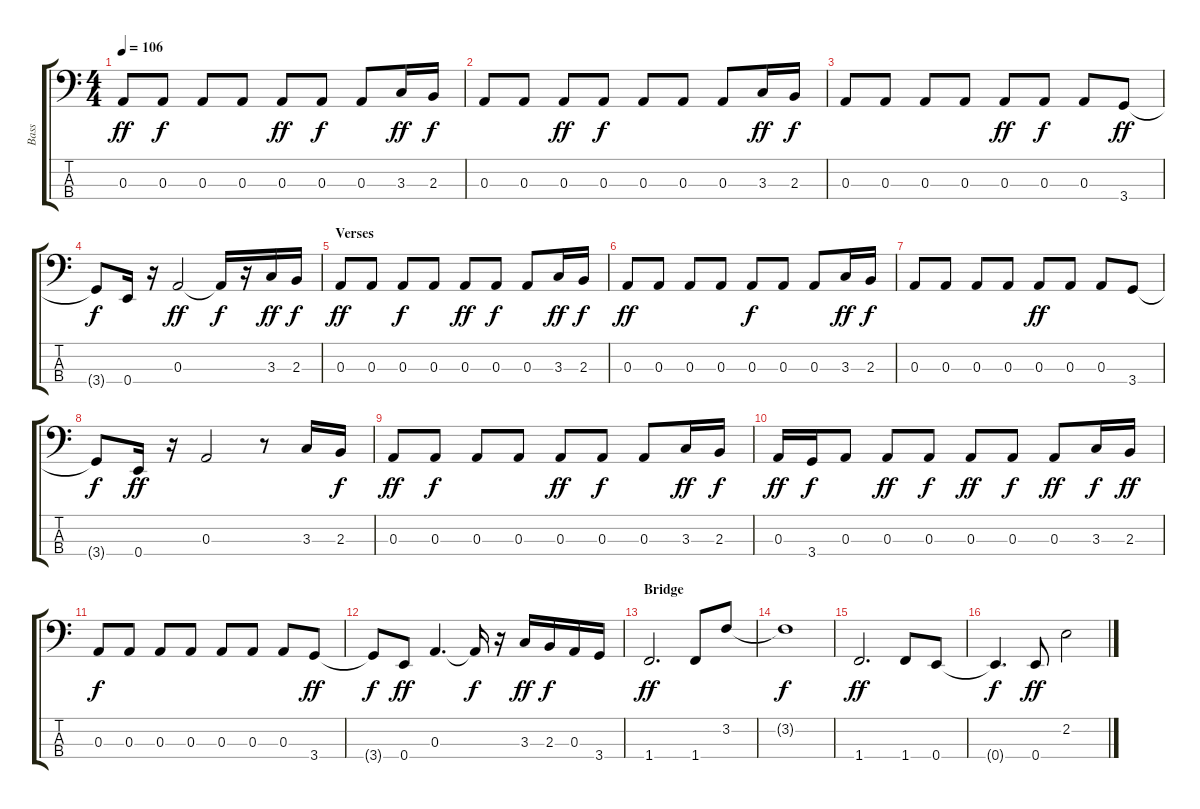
\track ("Bass" "Bass") {instrument electricbassfinger}
\staff {score tabs}
\tuning (G2 D2 A1 E1) {hide}
\ts (4 4)
\tempo 106
\clef f4
\ks c
0.3.8{dy ff} 0.3.8{dy f} 0.3.8 0.3.8 0.3.8{dy ff} 0.3.8{dy f} 0.3.8 3.3.16{dy ff} 2.3.16{dy f} |
0.3.8 0.3.8 0.3.8{dy ff} 0.3.8{dy f} 0.3.8 0.3.8 0.3.8 3.3.16{dy ff} 2.3.16{dy f} |
0.3.8 0.3.8 0.3.8 0.3.8 0.3.8{dy ff} 0.3.8{dy f} 0.3.8 3.4.8{dy ff} |
3.4{t}.8{dy f} 0.4.16 r.16 0.3.2{dy ff} 0.3{t}.16{dy f} r.16 3.3.16{dy ff} 2.3.16{dy f} |
\section ("" "Verses")
0.3.8{dy ff} 0.3.8 0.3.8{dy f} 0.3.8 0.3.8{dy ff} 0.3.8{dy f} 0.3.8 3.3.16{dy ff} 2.3.16{dy f} |
0.3.8{dy ff} 0.3.8 0.3.8 0.3.8 0.3.8{dy f} 0.3.8 0.3.8 3.3.16{dy ff} 2.3.16{dy f} |
0.3.8 0.3.8 0.3.8 0.3.8 0.3.8{dy ff} 0.3.8 0.3.8 3.4.8 |
3.4{t}.8{dy f} 0.4.16{dy ff} r.16 0.3.2 r.8 3.3.16 2.3.16{dy f} |
0.3.8{dy ff} 0.3.8{dy f} 0.3.8 0.3.8 0.3.8{dy ff} 0.3.8{dy f} 0.3.8 3.3.16{dy ff} 2.3.16{dy f} |
0.3.16{dy ff} 3.4.16{dy f} 0.3.8 0.3.8{dy ff} 0.3.8{dy f} 0.3.8{dy ff} 0.3.8{dy f} 0.3.8{dy ff} 3.3.16{dy f} 2.3.16{dy ff} |
0.3.8{dy f} 0.3.8 0.3.8 0.3.8 0.3.8 0.3.8 0.3.8 3.4.8{dy ff} |
3.4{t}.8{dy f} 0.4.8{dy ff} 0.3.4{d} 0.3{t}.16{dy f} r.16 3.3.16{dy ff} 2.3.16{dy f} 0.3.16 3.4.16 |
\section ("" "Bridge")
1.4.2{d dy ff} 1.4.8 3.2.8 |
3.2{t}.1{dy f} |
1.4.2{d dy ff} 1.4.8 0.4.8 |
0.4{t}.4{d dy f} 0.4.8{dy ff} 2.2.2
